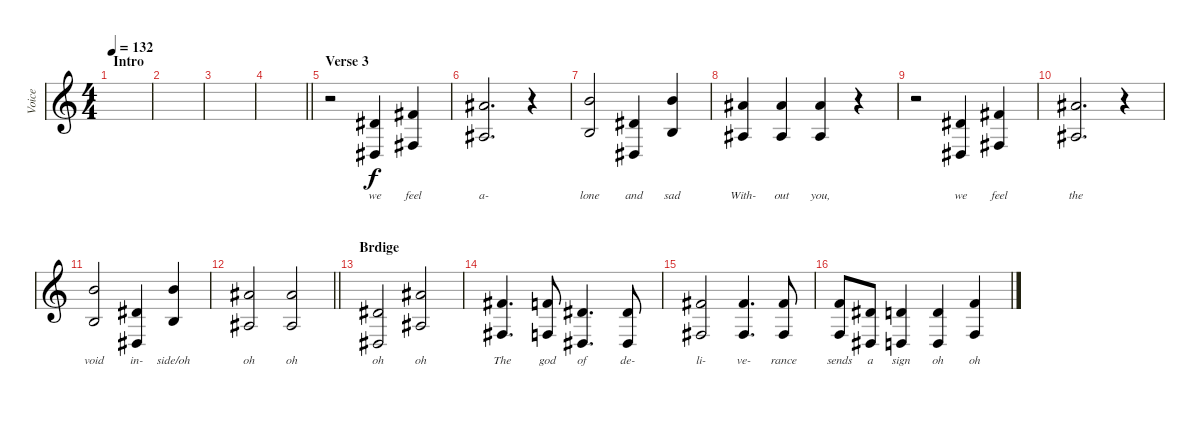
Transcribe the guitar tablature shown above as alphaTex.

\track ("Voice" "Voice") {instrument lead6voice}
\staff {score}
\tuning (Eb4 Bb3 Gb3 Db3 Ab2 Eb2) {hide}
\ts (4 4)
\section ("" "Intro")
\tempo 132
\clef g2
\ks c
|
|
|
\barLineRight lightlight
|
\section ("" "Verse 3")
r.2 (5.2 2.4).4{lyrics (0 "we") lyrics (1 "") lyrics (2 "") lyrics (3 "") lyrics (4 "")} (8.2 0.3).4{lyrics (0 "feel") lyrics (1 "") lyrics (2 "") lyrics (3 "") lyrics (4 "")} |
(7.1 0.2).2{d lyrics (0 "a-") lyrics (1 "") lyrics (2 "") lyrics (3 "") lyrics (4 "")} r.4 |
(13.2 5.3).2{lyrics (0 "lone") lyrics (1 "") lyrics (2 "") lyrics (3 "") lyrics (4 "")} (5.2 2.4).4{lyrics (0 "and") lyrics (1 "") lyrics (2 "") lyrics (3 "") lyrics (4 "")} (13.2 5.3).4{lyrics (0 "sad") lyrics (1 "") lyrics (2 "") lyrics (3 "") lyrics (4 "")} |
(12.2 4.3).4{lyrics (0 "With-") lyrics (1 "") lyrics (2 "") lyrics (3 "") lyrics (4 "")} (12.2 4.3).4{lyrics (0 "out") lyrics (1 "") lyrics (2 "") lyrics (3 "") lyrics (4 "")} (12.2 4.3).4{lyrics (0 "you,") lyrics (1 "") lyrics (2 "") lyrics (3 "") lyrics (4 "")} r.4 |
r.2 (5.2 2.4).4{lyrics (0 "we") lyrics (1 "") lyrics (2 "") lyrics (3 "") lyrics (4 "")} (8.2 0.3).4{lyrics (0 "feel") lyrics (1 "") lyrics (2 "") lyrics (3 "") lyrics (4 "")} |
(7.1 0.2).2{d lyrics (0 "the") lyrics (1 "") lyrics (2 "") lyrics (3 "") lyrics (4 "")} r.4 |
(13.2 5.3).2{lyrics (0 "void") lyrics (1 "") lyrics (2 "") lyrics (3 "") lyrics (4 "")} (5.2 2.4).4{lyrics (0 "in-") lyrics (1 "") lyrics (2 "") lyrics (3 "") lyrics (4 "")} (13.2 5.3).4{lyrics (0 "side/oh") lyrics (1 "") lyrics (2 "") lyrics (3 "") lyrics (4 "")} |
\barLineRight lightlight
(12.2 4.3).2{lyrics (0 "oh") lyrics (1 "") lyrics (2 "") lyrics (3 "") lyrics (4 "")} (12.2 4.3).2{lyrics (0 "oh") lyrics (1 "") lyrics (2 "") lyrics (3 "") lyrics (4 "")} |
\section ("" "Brdige")
(5.2 2.4).2{lyrics (0 "oh") lyrics (1 "") lyrics (2 "") lyrics (3 "") lyrics (4 "")} (12.2 4.3).2{lyrics (0 "oh") lyrics (1 "") lyrics (2 "") lyrics (3 "") lyrics (4 "")} |
(8.2 0.3).4{d lyrics (0 "The") lyrics (1 "") lyrics (2 "") lyrics (3 "") lyrics (4 "")} (7.2 4.4).8{lyrics (0 "god") lyrics (1 "") lyrics (2 "") lyrics (3 "") lyrics (4 "")} (5.2 2.4).4{d lyrics (0 "of") lyrics (1 "") lyrics (2 "") lyrics (3 "") lyrics (4 "")} (5.2 2.4).8{lyrics (0 "de-") lyrics (1 "") lyrics (2 "") lyrics (3 "") lyrics (4 "")} |
(8.2 0.3).2{lyrics (0 "li-") lyrics (1 "") lyrics (2 "") lyrics (3 "") lyrics (4 "")} (8.2 0.3).4{d lyrics (0 "ve-") lyrics (1 "") lyrics (2 "") lyrics (3 "") lyrics (4 "")} (8.2 0.3).8{lyrics (0 "rance") lyrics (1 "") lyrics (2 "") lyrics (3 "") lyrics (4 "")} |
(7.2 4.4).8{lyrics (0 "sends") lyrics (1 "") lyrics (2 "") lyrics (3 "") lyrics (4 "")} (5.2 2.4).8{lyrics (0 "a") lyrics (1 "") lyrics (2 "") lyrics (3 "") lyrics (4 "")} (8.3 1.4).4{lyrics (0 "sign") lyrics (1 "") lyrics (2 "") lyrics (3 "") lyrics (4 "")} (8.3 1.4).4{lyrics (0 "oh") lyrics (1 "") lyrics (2 "") lyrics (3 "") lyrics (4 "")} (7.2 4.4).4{lyrics (0 "oh") lyrics (1 "") lyrics (2 "") lyrics (3 "") lyrics (4 "")}
